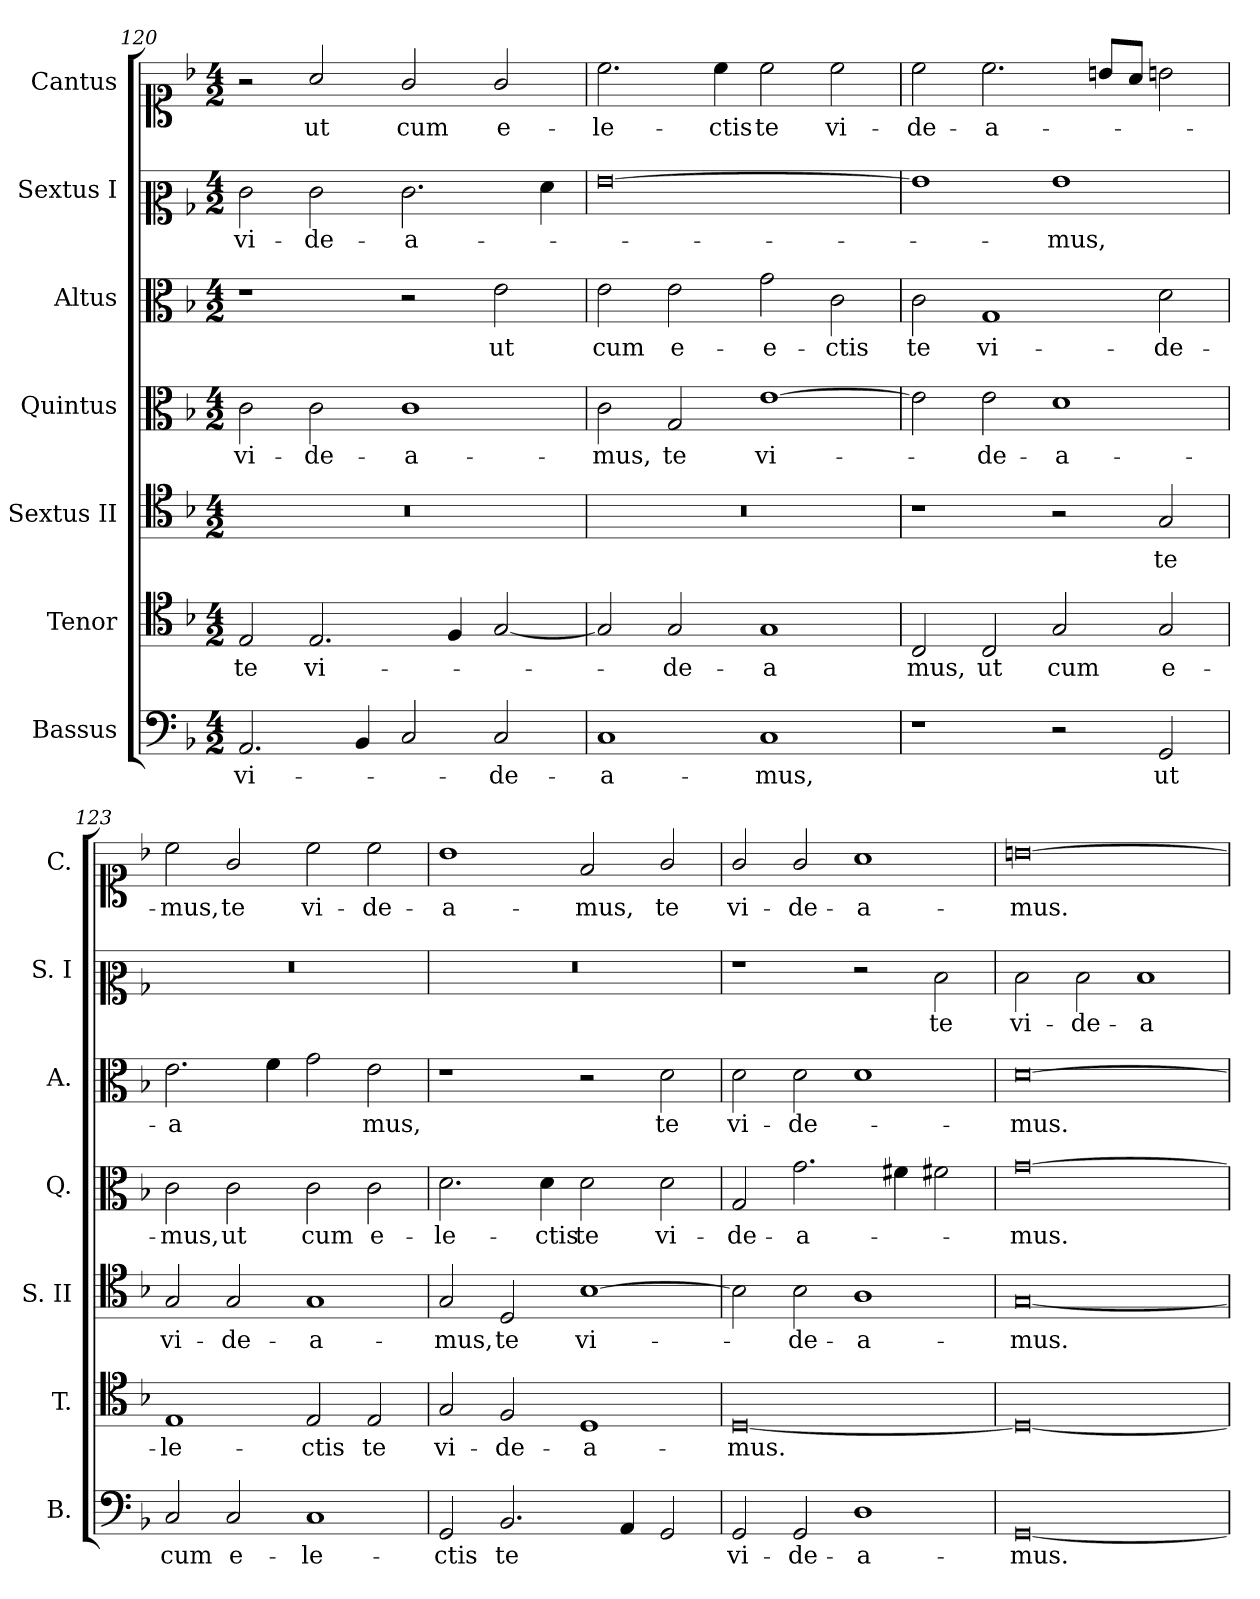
**kern	**text	**kern	**text	**kern	**text	**kern	**text	**kern	**text	**kern	**text	**kern	**text
*part7	*part7	*part6	*part6	*part5	*part5	*part4	*part4	*part3	*part3	*part2	*part2	*part1	*part1
*staff7	*staff7	*staff6	*staff6	*staff5	*staff5	*staff4	*staff4	*staff3	*staff3	*staff2	*staff2	*staff1	*staff1
*I"Bassus	*	*I"Tenor	*	*I"Sextus II	*	*I"Quintus	*	*I"Altus	*	*I"Sextus I	*	*I"Cantus	*
*I'B.	*	*I'T.	*	*I'S. II	*	*I'Q.	*	*I'A.	*	*I'S. I	*	*I'C.	*
*clefF4	*	*clefC4	*	*clefC4	*	*clefC3	*	*clefC3	*	*clefC2	*	*clefC1	*
*k[b-]	*	*k[b-]	*	*k[b-]	*	*k[b-]	*	*k[b-]	*	*k[b-]	*	*k[b-]	*
*M4/2	*	*M4/2	*	*M4/2	*	*M4/2	*	*M4/2	*	*M4/2	*	*M4/2	*
=120	=120	=120	=120	=120	=120	=120	=120	=120	=120	=120	=120	=120	=120
!	!LO:LY:b	!	!LO:LY:b	!	!	!	!LO:LY:b	!	!	!	!LO:LY:b	!	!
2.AA/	vi-	2E/	te	0r	.	2c\	vi-	1r	.	2e\	vi-	2r	.
!	!	!	!LO:LY:b	!	!	!	!LO:LY:b	!	!	!	!LO:LY:b	!	!LO:LY:b
.	.	2.E/	vi-	.	.	2c\	-de-	.	.	2e\	-de-	2a/	ut
4BB-/	.	.	.	.	.	.	.	.	.	.	.	.	.
!	!	!	!	!	!	!	!LO:LY:b	!	!	!	!LO:LY:b	!	!LO:LY:b
2C/	.	.	.	.	.	1c	-a-	2r	.	2.e\	-a-	2g/	cum
.	.	4F/	.	.	.	.	.	.	.	.	.	.	.
!	!LO:LY:b	!	!	!	!	!	!	!	!LO:LY:b	!	!	!	!LO:LY:b
2C/	-de-	[2G/	.	.	.	.	.	2e\	ut	.	.	2g/	e-
.	.	.	.	.	.	.	.	.	.	4f\	.	.	.
!!LO:PB:g=z
=121	=121	=121	=121	=121	=121	=121	=121	=121	=121	=121	=121	=121	=121
!	!LO:LY:b	!	!	!	!	!	!LO:LY:b	!	!LO:LY:b	!	!	!	!LO:LY:b
1C	a-	2G/]	.	0r	.	2c\	-mus,	2e\	cum	[0g	.	2.cc\	-le-
!	!	!	!LO:LY:b	!	!	!	!LO:LY:b	!	!LO:LY:b	!	!	!	!
.	.	2G/	-de-	.	.	2G/	te	2e\	e-	.	.	.	.
!	!	!	!	!	!	!	!	!	!	!	!	!	!LO:LY:b
.	.	.	.	.	.	.	.	.	.	.	.	4cc\	-ctis
!	!LO:LY:b	!	!LO:LY:b	!	!	!	!LO:LY:b	!	!LO:LY:b	!	!	!	!LO:LY:b
1C	-mus,	1G	-a	.	.	[1e	vi-	2g\	-e-	.	.	2cc\	te
!	!	!	!	!	!	!	!	!	!LO:LY:b	!	!	!	!LO:LY:b
.	.	.	.	.	.	.	.	2c\	-ctis	.	.	2cc\	vi-
=122	=122	=122	=122	=122	=122	=122	=122	=122	=122	=122	=122	=122	=122
!	!	!	!LO:LY:b	!	!	!	!	!	!LO:LY:b	!	!	!	!LO:LY:b
1r	.	2C/	mus,	1r	.	2e\]	.	2c\	te	1g]	.	2cc\	-de-
!	!	!	!LO:LY:b	!	!	!	!LO:LY:b	!	!LO:LY:b	!	!	!	!LO:LY:b
.	.	2C/	ut	.	.	2e\	-de-	1G	vi-	.	.	2.cc\	-a-
!	!	!	!LO:LY:b	!	!	!	!LO:LY:b	!	!	!	!LO:LY:b	!	!
2r	.	2G/	cum	2r	.	1d	-a-	.	.	1g	-mus,	.	.
.	.	.	.	.	.	.	.	.	.	.	.	8bn/L	.
.	.	.	.	.	.	.	.	.	.	.	.	8a/J	.
!	!LO:LY:b	!	!LO:LY:b	!	!LO:LY:b	!	!	!	!LO:LY:b	!	!	!	!
2GG/	ut	2G/	e-	2G/	te	.	.	2d\	-de-	.	.	2bn\	.
=123	=123	=123	=123	=123	=123	=123	=123	=123	=123	=123	=123	=123	=123
!	!LO:LY:b	!	!LO:LY:b	!	!LO:LY:b	!	!LO:LY:b	!	!LO:LY:b	!	!	!	!LO:LY:b
2C/	cum	1E	-le-	2G/	vi-	2c\	-mus,	2.e\	-a	0r	.	2cc\	-mus,
!	!LO:LY:b	!	!	!	!LO:LY:b	!	!LO:LY:b	!	!	!	!	!	!LO:LY:b
2C/	e-	.	.	2G/	-de-	2c\	ut	.	.	.	.	2g/	te
.	.	.	.	.	.	.	.	4f\	.	.	.	.	.
!	!LO:LY:b	!	!LO:LY:b	!	!LO:LY:b	!	!LO:LY:b	!	!	!	!	!	!LO:LY:b
1C	-le-	2E/	-ctis	1G	-a-	2c\	cum	2g\	.	.	.	2cc\	vi-
!	!	!	!LO:LY:b	!	!	!	!LO:LY:b	!	!LO:LY:b	!	!	!	!LO:LY:b
.	.	2E/	te	.	.	2c\	e-	2e\	mus,	.	.	2cc\	-de-
=124	=124	=124	=124	=124	=124	=124	=124	=124	=124	=124	=124	=124	=124
!	!LO:LY:b	!	!LO:LY:b	!	!LO:LY:b	!	!LO:LY:b	!	!	!	!	!	!LO:LY:b
2GG/	-ctis	2G/	vi-	2G/	-mus,	2.d\	-le-	1r	.	0r	.	1b-	-a-
!	!LO:LY:b	!	!LO:LY:b	!	!LO:LY:b	!	!	!	!	!	!	!	!
2.BB-/	te	2F/	-de-	2D/	te	.	.	.	.	.	.	.	.
!	!	!	!	!	!	!	!LO:LY:b	!	!	!	!	!	!
.	.	.	.	.	.	4d\	-ctis	.	.	.	.	.	.
!	!	!	!LO:LY:b	!	!LO:LY:b	!	!LO:LY:b	!	!	!	!	!	!LO:LY:b
.	.	1D	-a-	[1B-	vi-	2d\	te	2r	.	.	.	2f/	-mus,
4AA/	.	.	.	.	.	.	.	.	.	.	.	.	.
!	!	!	!	!	!	!	!LO:LY:b	!	!LO:LY:b	!	!	!	!LO:LY:b
2GG/	.	.	.	.	.	2d\	vi-	2d\	te	.	.	2g/	te
=125	=125	=125	=125	=125	=125	=125	=125	=125	=125	=125	=125	=125	=125
!	!LO:LY:b	!	!LO:LY:b	!	!	!	!LO:LY:b	!	!LO:LY:b	!	!	!	!LO:LY:b
2GG/	vi-	[0D	-mus.	2B-\]	.	2G/	-de-	2d\	vi-	1r	.	2g/	vi-
!	!LO:LY:b	!	!	!	!LO:LY:b	!	!LO:LY:b	!	!LO:LY:b	!	!	!	!LO:LY:b
2GG/	-de-	.	.	2B-\	-de-	2.g\	-a-	2d\	-de-	.	.	2g/	-de-
!	!LO:LY:b	!	!	!	!LO:LY:b	!	!	!	!	!	!	!	!LO:LY:b
1D	-a-	.	.	1A	-a-	.	.	1d	.	2r	.	1a	-a-
.	.	.	.	.	.	4f#X\	.	.	.	.	.	.	.
!	!	!	!	!	!	!	!	!	!	!	!LO:LY:b	!	!
.	.	.	.	.	.	2f#X\	.	.	.	2d\	te	.	.
=126	=126	=126	=126	=126	=126	=126	=126	=126	=126	=126	=126	=126	=126
!	!LO:LY:b	!	!	!	!LO:LY:b	!	!LO:LY:b	!	!LO:LY:b	!	!LO:LY:b	!	!LO:LY:b
[0GG	-mus.	0D_	.	[0G	-mus.	[0g	-mus.	[0d	-mus.	2d\	vi-	[0bn	-mus.
!	!	!	!	!	!	!	!	!	!	!	!LO:LY:b	!	!
.	.	.	.	.	.	.	.	.	.	2d\	-de-	.	.
!	!	!	!	!	!	!	!	!	!	!	!LO:LY:b	!	!
.	.	.	.	.	.	.	.	.	.	1d	-a-	.	.
=	=	=	=	=	=	=	=	=	=	=	=	=	=
*-	*-	*-	*-	*-	*-	*-	*-	*-	*-	*-	*-	*-	*-
